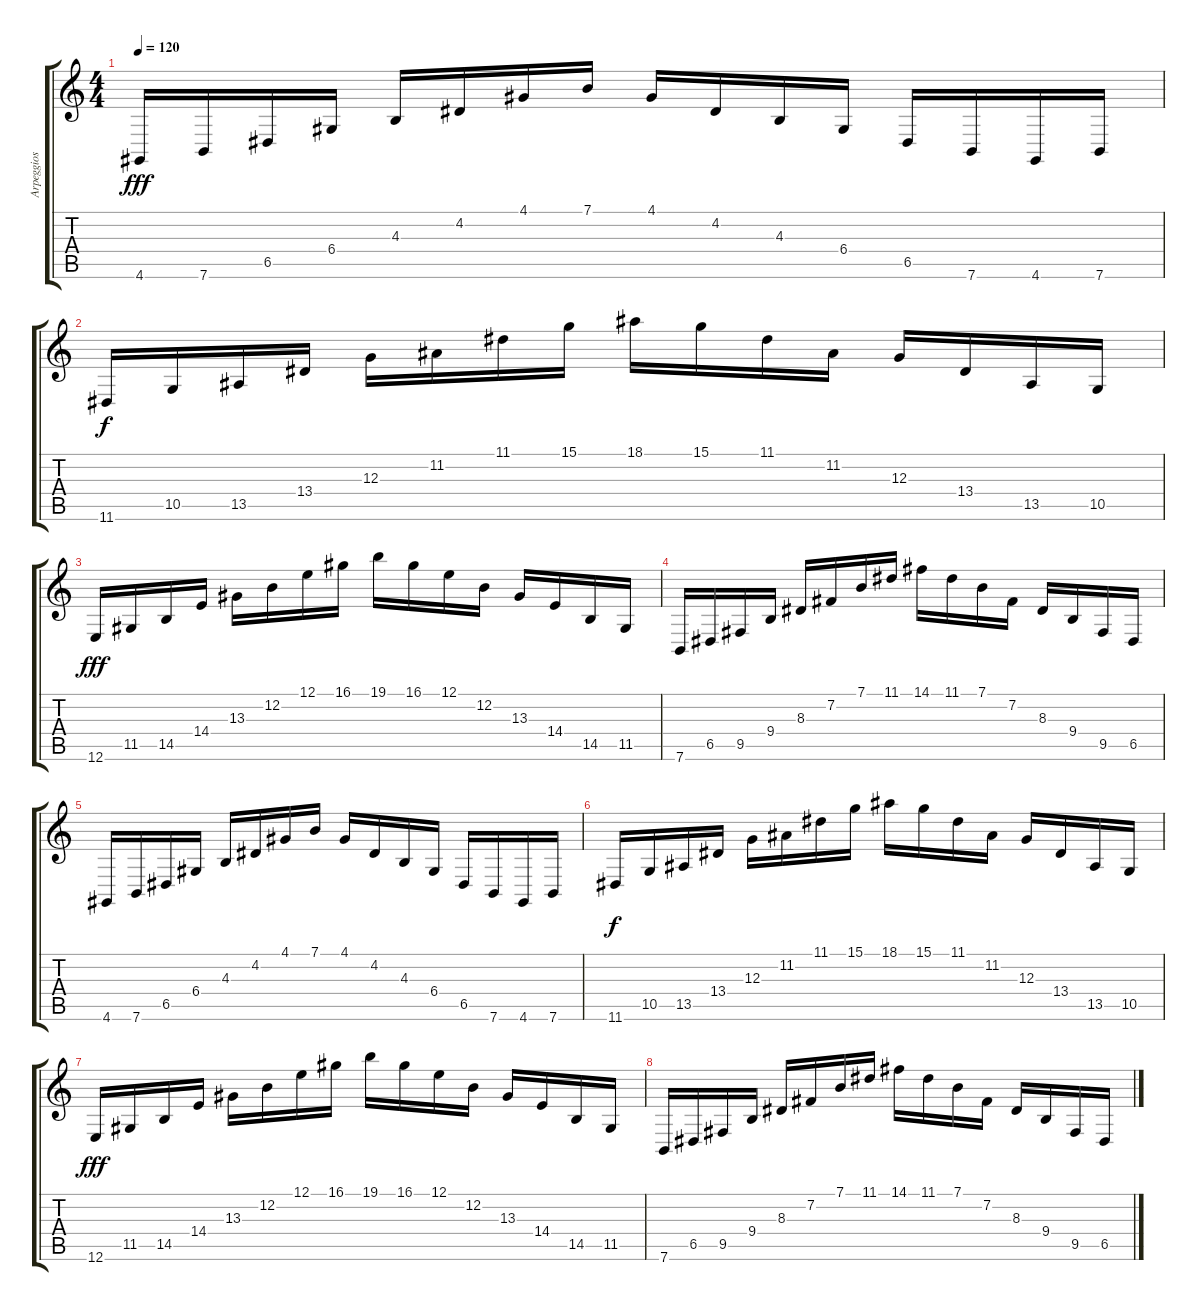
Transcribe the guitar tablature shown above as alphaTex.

\track ("Arpeggios 2" "Arpeggios ") {instrument synthvoice}
\staff {score tabs}
\tuning (E4 B3 G3 D3 A2 E2) {hide}
\ts (4 4)
\tempo 120
\clef g2
\ks c
4.6.16{dy fff} 7.6.16 6.5.16 6.4.16 4.3.16 4.2.16 4.1.16 7.1.16 4.1.16 4.2.16 4.3.16 6.4.16 6.5.16 7.6.16 4.6.16 7.6.16 |
11.6.16{dy f} 10.5.16 13.5.16 13.4.16 12.3.16 11.2.16 11.1.16 15.1.16 18.1.16 15.1.16 11.1.16 11.2.16 12.3.16 13.4.16 13.5.16 10.5.16 |
12.6.16{dy fff} 11.5.16 14.5.16 14.4.16 13.3.16 12.2.16 12.1.16 16.1.16 19.1.16 16.1.16 12.1.16 12.2.16 13.3.16 14.4.16 14.5.16 11.5.16 |
7.6.16 6.5.16 9.5.16 9.4.16 8.3.16 7.2.16 7.1.16 11.1.16 14.1.16 11.1.16 7.1.16 7.2.16 8.3.16 9.4.16 9.5.16 6.5.16 |
4.6.16 7.6.16 6.5.16 6.4.16 4.3.16 4.2.16 4.1.16 7.1.16 4.1.16 4.2.16 4.3.16 6.4.16 6.5.16 7.6.16 4.6.16 7.6.16 |
11.6.16{dy f} 10.5.16 13.5.16 13.4.16 12.3.16 11.2.16 11.1.16 15.1.16 18.1.16 15.1.16 11.1.16 11.2.16 12.3.16 13.4.16 13.5.16 10.5.16 |
12.6.16{dy fff} 11.5.16 14.5.16 14.4.16 13.3.16 12.2.16 12.1.16 16.1.16 19.1.16 16.1.16 12.1.16 12.2.16 13.3.16 14.4.16 14.5.16 11.5.16 |
7.6.16 6.5.16 9.5.16 9.4.16 8.3.16 7.2.16 7.1.16 11.1.16 14.1.16 11.1.16 7.1.16 7.2.16 8.3.16 9.4.16 9.5.16 6.5.16
